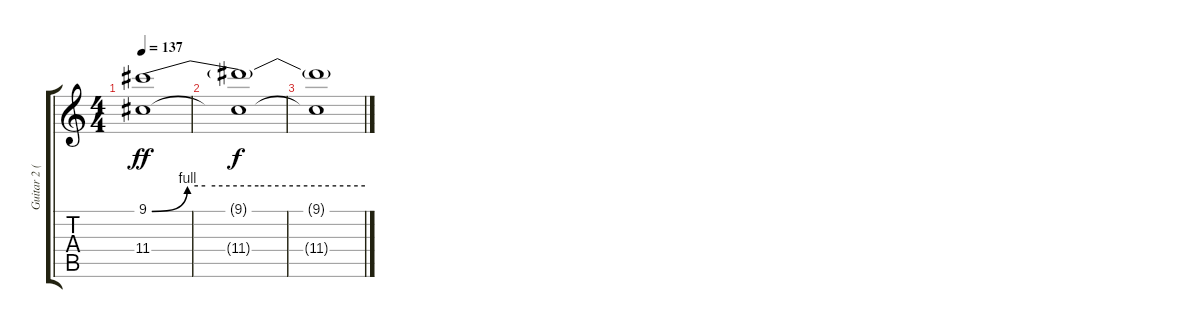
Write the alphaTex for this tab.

\track ("Guitar 2 (Lead)" "Guitar 2 (") {instrument distortionguitar}
\staff {score tabs}
\tuning (E4 B3 G3 D3 A2 E2) {hide}
\ts (4 4)
\tempo 137
\clef g2
\ks c
(9.1{be (custom 0 0 10 4 15 4 30 4 60 4)} 11.4{t}).1{dy ff} |
(9.1{t} 11.4{t}).1{dy f} |
(9.1{t} 11.4{t}).1
